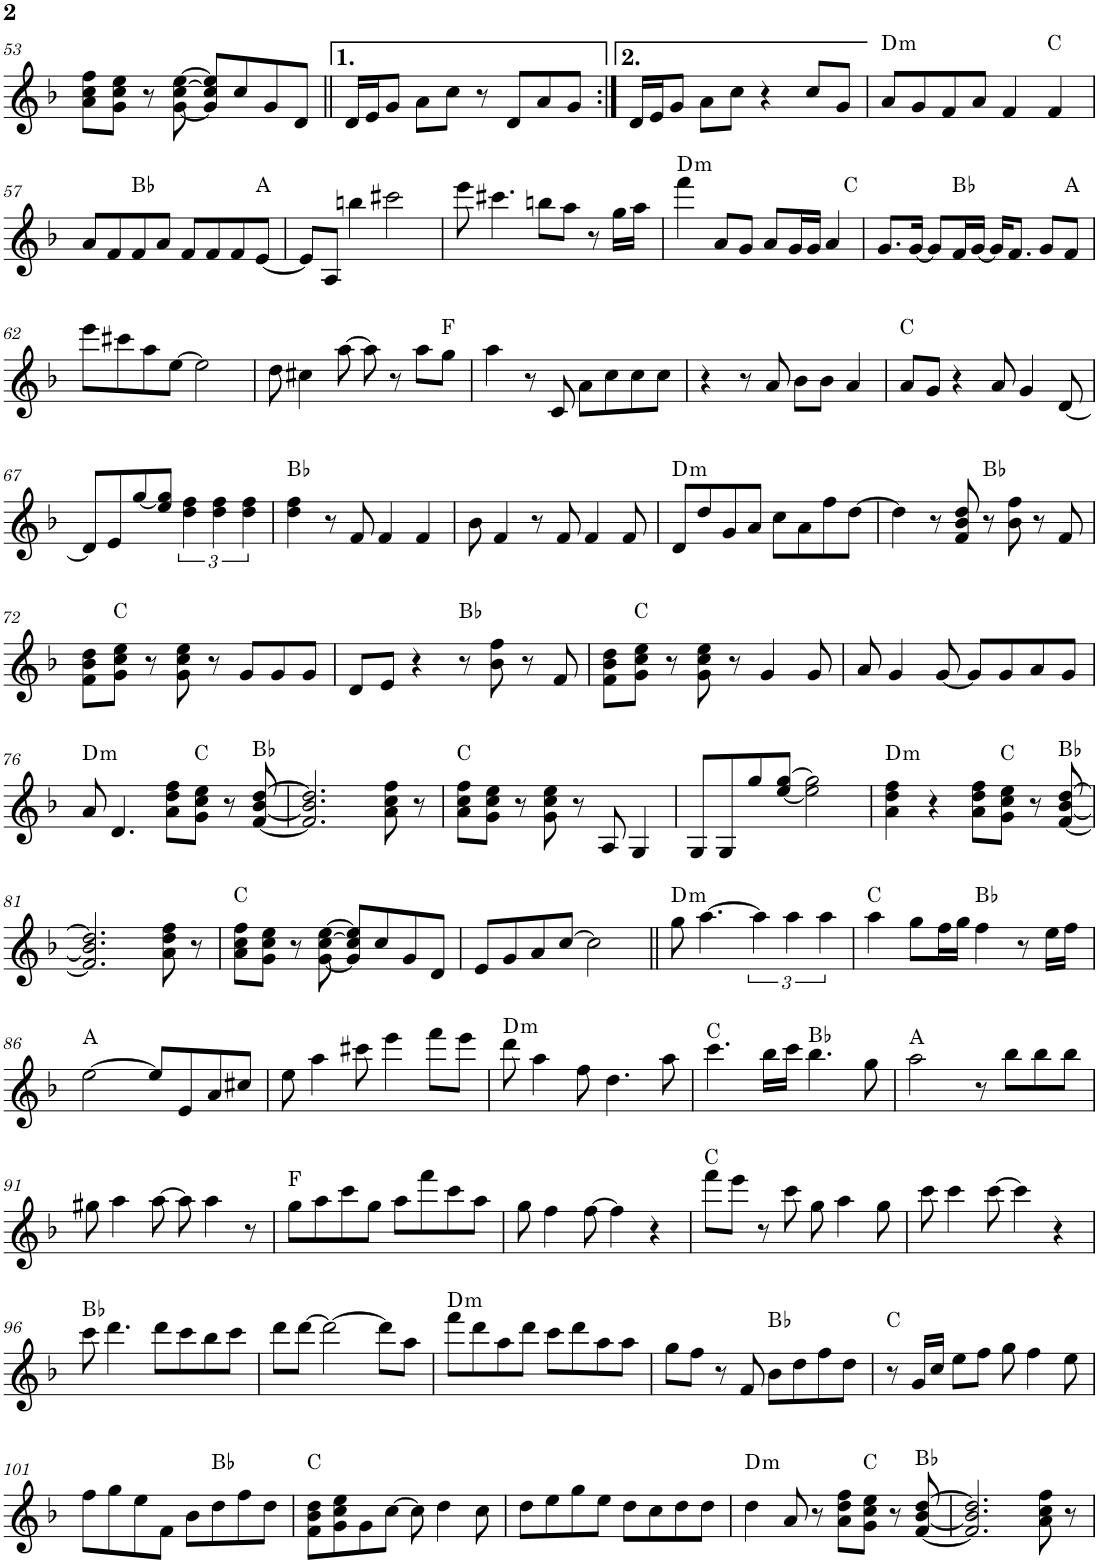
**kern	**harte
*part1	*part1
*staff1	*
*I"P1	*
!!LO:PB:g=z
*clefG2	*
*k[b-]	*
*M4/4	*
=53	=53
8a\ 8cc\ 8ff\L	.
8g\ 8cc\ 8ee\J	.
8r	.
[8g\ [8cc\ [8ee\	.
8g/] 8cc/] 8ee/]L	.
8cc/	.
8g/	.
8d/J	.
=54||	=54||
16d/LL	.
16e/J	.
8g/J	.
8a\L	.
8cc\J	.
8r	.
8d/L	.
8a/	.
8g/J	.
=55:|!	=55:|!
16d/LL	.
16e/J	.
8g/J	.
8a\L	.
8cc\J	.
4r	.
8cc/L	.
8g/J	.
=56	=56
!	!LO:H:kt=m
8a/L	D:min
8g/	.
8f/	.
8a/J	.
4f/	.
4f/	C:maj
!!LO:LB:g=z
=57	=57
8a/L	.
8f/	.
8f/	Bb:maj
8a/J	.
8f/L	.
8f/	.
8f/	.
[8e/J	A:maj
=58	=58
8e/L]	.
8A/J	.
4bbn\	.
2ccc#X\	.
=59	=59
8eee\	.
4.ccc#X\	.
8bbn\L	.
8aa\J	.
8r	.
16gg\LL	.
16aa\JJ	.
=60	=60
!	!LO:H:kt=m
*^	*
4fff\	2..ryy	D:min
8a/L	.	.
8g/J	.	.
8a/L	.	.
16g/L	.	.
16g/JJ	.	.
4a/	.	.
.	8ryy	C:maj
*v	*v	*
=61	=61
8.g/L	.
[16g/Jk	.
8g/L]	.
16f/L	Bb:maj
[16g/JJ	.
16g/KL]	.
8.f/J	.
8g/L	.
8f/J	A:maj
!!LO:LB:g=z
=62	=62
8eee\L	.
8ccc#X\	.
8aa\	.
[8ee\J	.
2ee\]	.
=63	=63
8dd\	.
4cc#X\	.
[8aa\	.
8aa\]	.
8r	.
8aa\L	.
8gg\J	F:maj
=64	=64
4aa\	.
8r	.
8c/	.
8a\L	.
8cc\	.
8cc\	.
8cc\J	.
=65	=65
4r	.
8r	.
8a/	.
8b-\L	.
8b-\J	.
4a/	.
=66	=66
8a/L	C:maj
8g/J	.
4r	.
8a/	.
4g/	.
[8d/	.
!!LO:LB:g=z
=67	=67
8d/L]	.
8e/	.
[8gg/	.
8ee/ 8gg/]J	.
6dd\ 6ff\	.
6dd\ 6ff\	.
6dd\ 6ff\	.
=68	=68
4dd\ 4ff\	Bb:maj
8r	.
8f/	.
4f/	.
4f/	.
=69	=69
8b-\	.
4f/	.
8r	.
8f/	.
4f/	.
8f/	.
=70	=70
!	!LO:H:kt=m
8d/L	D:min
8dd/	.
8g/	.
8a/J	.
8cc\L	.
8a\	.
8ff\	.
[8dd\J	.
=71	=71
4dd\]	.
8r	.
8f/ 8b-/ 8dd/	.
8r	Bb:maj
8b-\ 8ff\	.
8r	.
8f/	.
!!LO:LB:g=z
=72	=72
8f\ 8b-\ 8dd\L	.
8g\ 8cc\ 8ee\J	C:maj
8r	.
8g\ 8cc\ 8ee\	.
8r	.
8g/L	.
8g/	.
8g/J	.
=73	=73
8d/L	.
8e/J	.
4r	.
8r	Bb:maj
8b-\ 8ff\	.
8r	.
8f/	.
=74	=74
8f\ 8b-\ 8dd\L	.
8g\ 8cc\ 8ee\J	C:maj
8r	.
8g\ 8cc\ 8ee\	.
8r	.
4g/	.
8g/	.
=75	=75
8a/	.
4g/	.
[8g/	.
8g/L]	.
8g/	.
8a/	.
8g/J	.
!!LO:LB:g=z
=76	=76
!	!LO:H:kt=m
8a/	D:min
4.d/	.
8a\ 8dd\ 8ff\L	.
8g\ 8cc\ 8ee\J	C:maj
8r	.
[8f/ [8b-/ [8dd/	Bb:maj
=77	=77
2.f/] 2.b-/] 2.dd/]	.
8a\ 8cc\ 8ff\	.
8r	.
=78	=78
8a\ 8cc\ 8ff\L	C:maj
8g\ 8cc\ 8ee\J	.
8r	.
8g\ 8cc\ 8ee\	.
8r	.
8A/	.
4G/	.
=79	=79
8G/L	.
8G/	.
8gg/	.
[8ee/ [8gg/J	.
2ee\] 2gg\]	.
=80	=80
!	!LO:H:kt=m
4a\ 4dd\ 4ff\	D:min
4r	.
8a\ 8dd\ 8ff\L	.
8g\ 8cc\ 8ee\J	C:maj
8r	.
[8f/ [8b-/ [8dd/	Bb:maj
!!LO:LB:g=z
=81	=81
2.f/] 2.b-/] 2.dd/]	.
8a\ 8dd\ 8ff\	.
8r	.
=82	=82
8a\ 8cc\ 8ff\L	C:maj
8g\ 8cc\ 8ee\J	.
8r	.
[8g\ [8cc\ [8ee\	.
8g/] 8cc/] 8ee/]L	.
8cc/	.
8g/	.
8d/J	.
=83	=83
8e/L	.
8g/	.
8a/	.
[8cc/J	.
2cc\]	.
=84||	=84||
!	!LO:H:kt=m
8gg\	D:min
[4.aa\	.
6aa\]	.
6aa\	.
6aa\	.
=85	=85
4aa\	C:maj
8gg\L	.
16ff\L	.
16gg\JJ	.
4ff\	Bb:maj
8r	.
16ee\LL	.
16ff\JJ	.
!!LO:LB:g=z
=86	=86
[2ee\	A:maj
8ee/L]	.
8e/	.
8a/	.
8cc#X/J	.
=87	=87
8ee\	.
4aa\	.
8ccc#X\	.
4eee\	.
8fff\L	.
8eee\J	.
=88	=88
!	!LO:H:kt=m
8ddd\	D:min
4aa\	.
8ff\	.
4.dd\	.
8aa\	.
=89	=89
4.ccc\	C:maj
16bb-\LL	.
16ccc\JJ	.
4.bb-\	Bb:maj
8gg\	.
=90	=90
2aa\	A:maj
8r	.
8bb-\L	.
8bb-\	.
8bb-\J	.
!!LO:LB:g=z
=91	=91
8gg#X\	.
4aa\	.
[8aa\	.
8aa\]	.
4aa\	.
8r	.
=92	=92
8gg\L	F:maj
8aa\	.
8ccc\	.
8gg\J	.
8aa\L	.
8fff\	.
8ccc\	.
8aa\J	.
=93	=93
8gg\	.
4ff\	.
[8ff\	.
4ff\]	.
4r	.
=94	=94
8fff\L	C:maj
8eee\J	.
8r	.
8ccc\	.
8gg\	.
4aa\	.
8gg\	.
=95	=95
8ccc\	.
4ccc\	.
[8ccc\	.
4ccc\]	.
4r	.
!!LO:LB:g=z
=96	=96
8ccc\	Bb:maj
4.ddd\	.
8ddd\L	.
8ccc\	.
8bb-\	.
8ccc\J	.
=97	=97
8ddd\L	.
[8ddd\J	.
2ddd\_	.
8ddd\L]	.
8aa\J	.
=98	=98
!	!LO:H:kt=m
8fff\L	D:min
8ddd\	.
8aa\	.
8ddd\J	.
8ccc\L	.
8ddd\	.
8aa\	.
8aa\J	.
=99	=99
8gg\L	.
8ff\J	.
8r	.
8f/	.
8b-\L	Bb:maj
8dd\	.
8ff\	.
8dd\J	.
=100	=100
8r	C:maj
16g/LL	.
16cc/JJ	.
8ee\L	.
8ff\J	.
8gg\	.
4ff\	.
8ee\	.
!!LO:LB:g=z
=101	=101
8ff\L	.
8gg\	.
8ee\	.
8f\J	.
8b-\L	.
8dd\	Bb:maj
8ff\	.
8dd\J	.
=102	=102
8f\ 8b-\ 8dd\L	C:maj
8g\ 8cc\ 8ee\	.
8g\	.
[8cc\J	.
8cc\]	.
4dd\	.
8cc\	.
=103	=103
8dd\L	.
8ee\	.
8gg\	.
8ee\J	.
8dd\L	.
8cc\	.
8dd\	.
8dd\J	.
=104	=104
!	!LO:H:kt=m
4dd\	D:min
8a/	.
8r	.
8a\ 8dd\ 8ff\L	.
8g\ 8cc\ 8ee\J	C:maj
8r	.
[8f/ [8b-/ [8dd/	Bb:maj
=105	=105
2.f/] 2.b-/] 2.dd/]	.
8a\ 8cc\ 8ff\	.
8r	.
=	=
*-	*-
